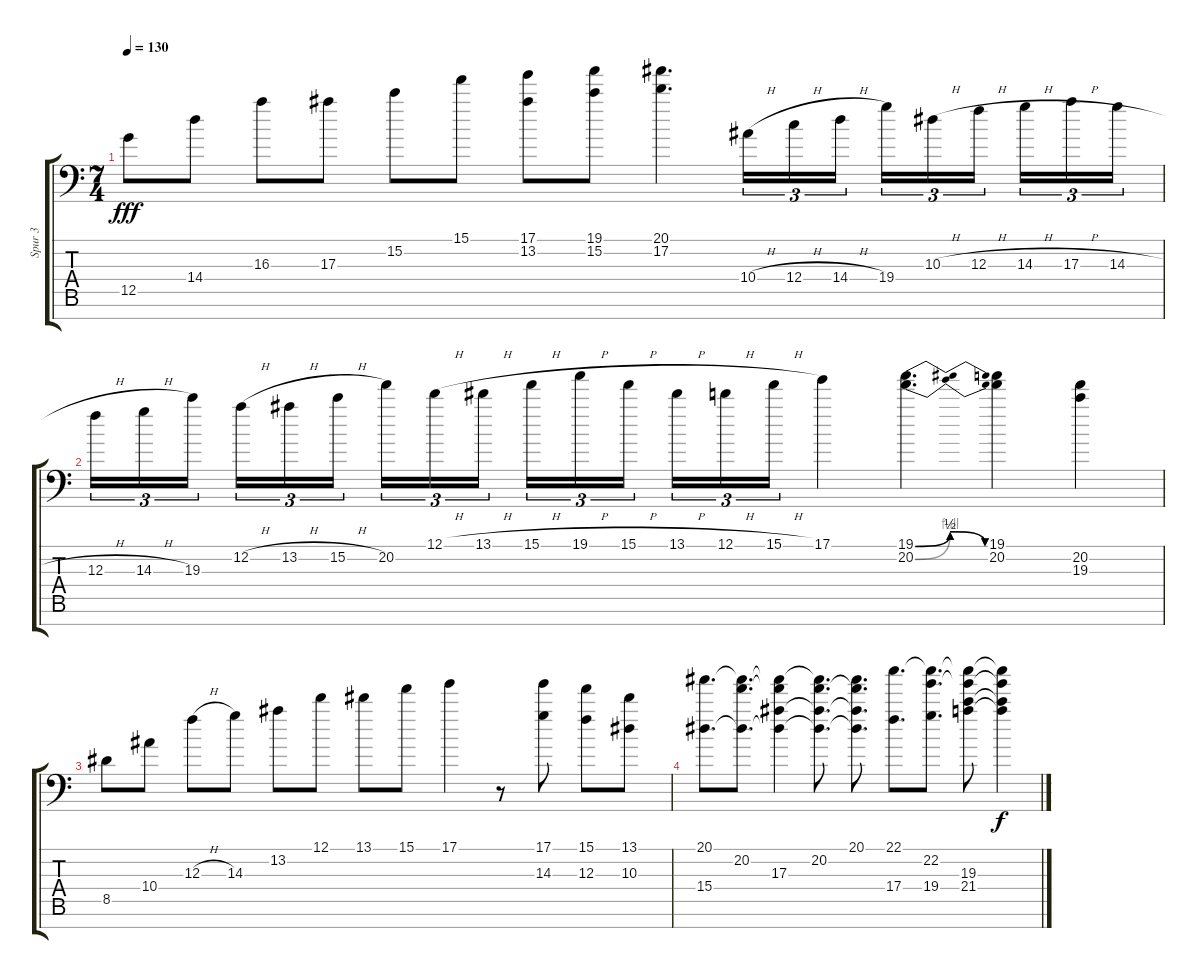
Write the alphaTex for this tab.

\track ("Spur 3" "Spur 3") {instrument overdrivenguitar}
\staff {score tabs}
\tuning (D4 A3 F3 C3 G2 D2 G1) {hide}
\ts (7 4)
\tempo 130
\clef f4
\ks c
12.5.8{dy fff} 14.4.8 16.3.8 17.3.8 15.2.8 15.1.8 (17.1 13.2).8 (19.1 15.2).8 (20.1 17.2).4{d} 10.4{h}.16{tu (3 2)} 12.4{h}.16{tu (3 2)} 14.4{h}.16{tu (3 2)} 19.4.16{tu (3 2)} 10.3{h}.16{tu (3 2)} 12.3{h}.16{tu (3 2) beam splitsecondary} 14.3{h}.16{tu (3 2)} 17.3{h}.16{tu (3 2)} 14.3{h}.16{tu (3 2)} |
12.3{h}.16{tu (3 2)} 14.3{h}.16{tu (3 2)} 19.3.16{tu (3 2) beam splitsecondary} 12.2{h}.16{tu (3 2)} 13.2{h}.16{tu (3 2)} 15.2{h}.16{tu (3 2)} 20.2.16{tu (3 2)} 12.1{h}.16{tu (3 2)} 13.1{h}.16{tu (3 2) beam splitsecondary} 15.1{h}.16{tu (3 2)} 19.1{h}.16{tu (3 2)} 15.1{h}.16{tu (3 2)} 13.1{h}.16{tu (3 2)} 12.1{h}.16{tu (3 2)} 15.1{h}.16{tu (3 2)} 17.1.4 (19.1{be (bendrelease 0 0 15 2 29 2 60 0)} 20.2{be (bendrelease 0 0 15 4 30 4 60 0)}).4{d} (19.1 20.2).4 (20.2 19.3).4 |
8.5.8 10.4.8 12.3{h}.8 14.3.8 13.2.8 12.1.8 13.1.8 15.1.8 17.1.4 r.8 (17.1 14.3).8 (15.1 12.3).8 (13.1 10.3).8 |
(20.1 15.4).8{d} (20.1{t} 20.2 15.4{t}).8{d} (20.1{t} 20.2{t} 17.3 15.4{t}).4 (20.1{t} 20.2 17.3{t} 15.4{t}).8{d} (20.1 20.2{t} 17.3{t} 15.4{t}).8{d} (22.1 17.4).8{d} (22.1{t} 22.2 19.4).8{d} (22.1{t} 22.2{t} 19.3 21.4).8 (22.1{t} 22.2{t} 19.3{t} 21.4{t}).4{dy f}
